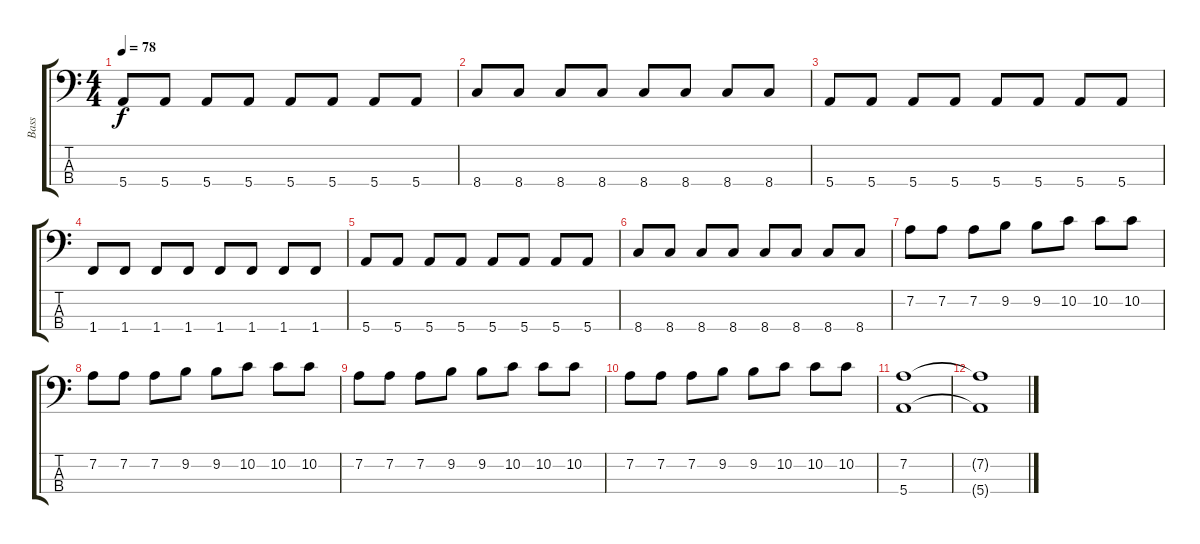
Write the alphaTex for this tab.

\track ("Bass" "Bass") {instrument electricbassfinger}
\staff {score tabs}
\tuning (G2 D2 A1 E1) {hide}
\ts (4 4)
\tempo 78
\clef f4
\ks c
5.4.8{dy f} 5.4.8 5.4.8 5.4.8 5.4.8 5.4.8 5.4.8 5.4.8 |
8.4.8 8.4.8 8.4.8 8.4.8 8.4.8 8.4.8 8.4.8 8.4.8 |
5.4.8 5.4.8 5.4.8 5.4.8 5.4.8 5.4.8 5.4.8 5.4.8 |
1.4.8 1.4.8 1.4.8 1.4.8 1.4.8 1.4.8 1.4.8 1.4.8 |
5.4.8 5.4.8 5.4.8 5.4.8 5.4.8 5.4.8 5.4.8 5.4.8 |
8.4.8 8.4.8 8.4.8 8.4.8 8.4.8 8.4.8 8.4.8 8.4.8 |
7.2.8 7.2.8 7.2.8 9.2.8 9.2.8 10.2.8 10.2.8 10.2.8 |
7.2.8 7.2.8 7.2.8 9.2.8 9.2.8 10.2.8 10.2.8 10.2.8 |
7.2.8 7.2.8 7.2.8 9.2.8 9.2.8 10.2.8 10.2.8 10.2.8 |
7.2.8 7.2.8 7.2.8 9.2.8 9.2.8 10.2.8 10.2.8 10.2.8 |
(7.2 5.4).1 |
(7.2{t} 5.4{t}).1
